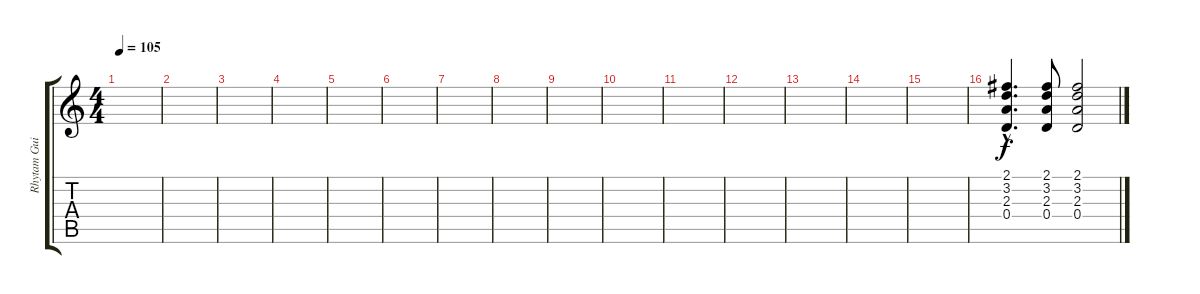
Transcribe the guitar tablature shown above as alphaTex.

\track ("Rhytam Guitar" "Rhytam Gui") {instrument acousticguitarsteel}
\staff {score tabs}
\tuning (E4 B3 G3 D3 A2 E2) {hide}
\ts (4 4)
\tempo 105
\clef g2
\ks c
|
|
|
|
|
|
|
|
|
|
|
|
|
|
|
(2.1{hac} 3.2{hac} 2.3{hac} 0.4{hac}).4{d instrument overdrivenguitar} (2.1 3.2 2.3 0.4).8 (2.1 3.2 2.3 0.4).2
